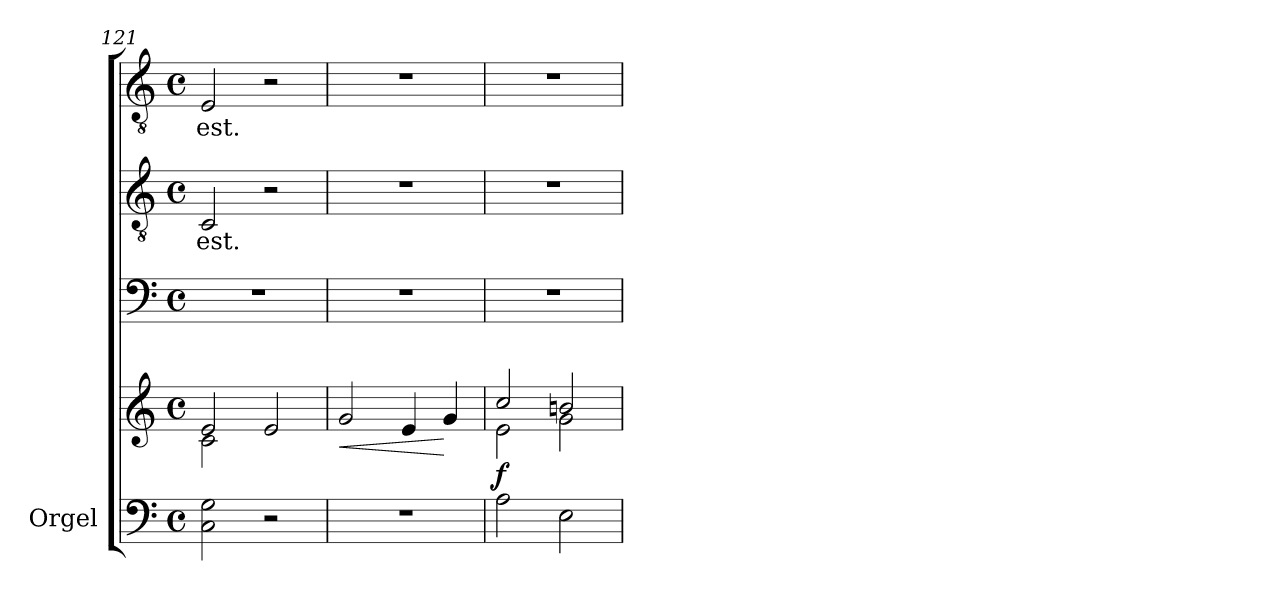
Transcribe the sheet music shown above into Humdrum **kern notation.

**kern	**kern	**dynam	**kern	**kern	**text	**kern	**text
*part4	*part4	*part4	*part3	*part2	*part2	*part1	*part1
*staff5	*staff4	*staff4/5	*staff3	*staff2	*staff2	*staff1	*staff1
*I"Orgel	*	*	*	*	*	*	*
*I'Org.	*	*	*	*	*	*	*
*clefF4	*clefG2	*	*clefF4	*clefGv2	*	*clefGv2	*
*k[]	*k[]	*	*k[]	*k[]	*	*k[]	*
*C:	*C:	*	*C:	*C:	*	*C:	*
*M4/4	*M4/4	*	*M4/4	*M4/4	*	*M4/4	*
*met(c)	*met(c)	*	*met(c)	*met(c)	*	*met(c)	*
=121	=121	=121	=121	=121	=121	=121	=121
*	*^	*	*	*	*	*	*
!	!	!	!	!	!	!LO:LY:b	!	!LO:LY:b
2C\ 2G\	2e/	2c\	.	1r	2C/	est.	2E/	est.
2r	2e/	2ryy	.	.	2r	.	2r	.
=122	=122	=122	=122	=122	=122	=122	=122	=122
!	!	!	!LO:HP:b	!	!	!	!	!
*	*v	*v	*	*	*	*	*	*
1r	2g/	<	1r	1r	.	1r	.
.	4e/	.	.	.	.	.	.
.	4g/	[	.	.	.	.	.
=123	=123	=123	=123	=123	=123	=123	=123
*	*^	*	*	*	*	*	*
!	!	!	!LO:DY:b	!	!	!	!	!
2A\	2cc/	2e\	f	1r	1r	.	1r	.
2E\	2bn/	2g\	.	.	.	.	.	.
*	*v	*v	*	*	*	*	*	*
=	=	=	=	=	=	=	=
*-	*-	*-	*-	*-	*-	*-	*-
